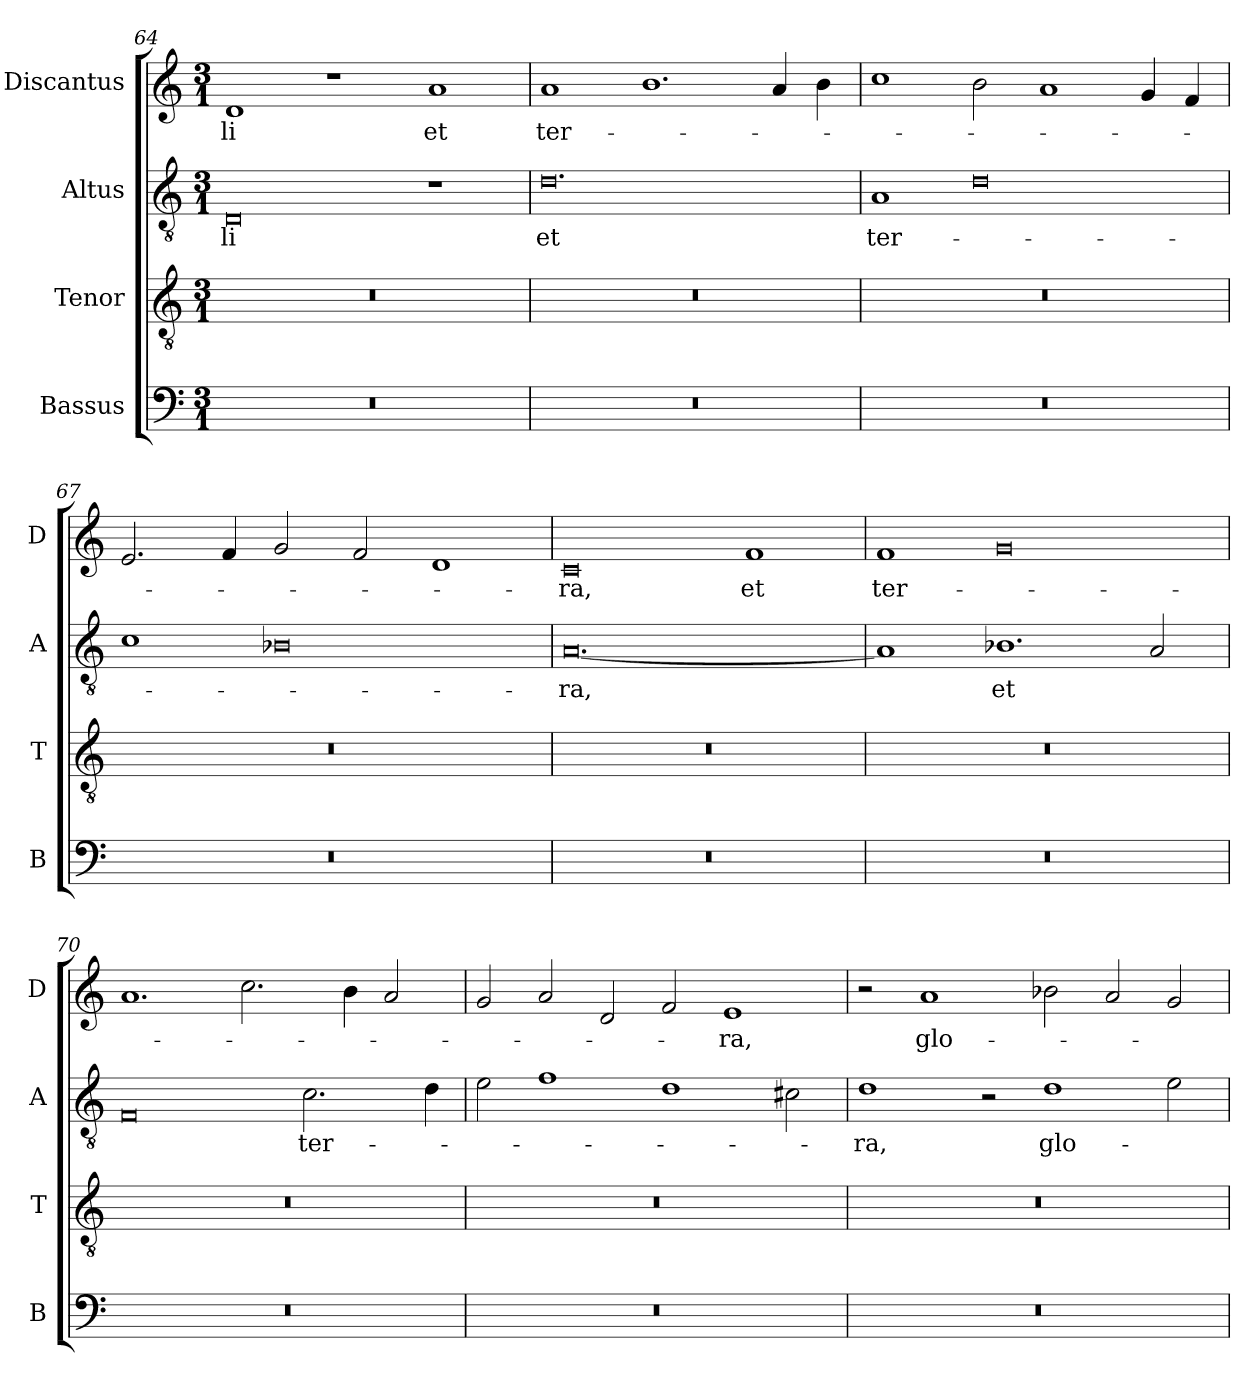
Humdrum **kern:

**kern	**kern	**kern	**text	**kern	**text
*part4	*part3	*part2	*part2	*part1	*part1
*staff4	*staff3	*staff2	*staff2	*staff1	*staff1
*I"Bassus	*I"Tenor	*I"Altus	*	*I"Discantus	*
*I'B	*I'T	*I'A	*	*I'D	*
*clefF4	*clefGv2	*clefGv2	*	*clefG2	*
*k[]	*k[]	*k[]	*	*k[]	*
*M3/1	*M3/1	*M3/1	*	*M3/1	*
=64	=64	=64	=64	=64	=64
0.r	0.r	0D	-li	1d	-li
.	.	.	.	1r	.
.	.	1r	.	1a	et
=65	=65	=65	=65	=65	=65
0.r	0.r	0.d	et	1a	ter-
.	.	.	.	1.b	.
.	.	.	.	4a	.
.	.	.	.	4b	.
=66	=66	=66	=66	=66	=66
0.r	0.r	1A	ter-	1cc	.
.	.	0d	.	2b	.
.	.	.	.	1a	.
.	.	.	.	4g	.
.	.	.	.	4f	.
=67	=67	=67	=67	=67	=67
0.r	0.r	1c	.	2.e	.
.	.	.	.	4f	.
.	.	0B-X	.	2g	.
.	.	.	.	2f	.
.	.	.	.	1d	.
=68	=68	=68	=68	=68	=68
0.r	0.r	[0.A	-ra,	0c	-ra,
.	.	.	.	1f	et
=69	=69	=69	=69	=69	=69
0.r	0.r	1A]	.	1f	ter-
.	.	1.B-X	et	0g	.
.	.	2A	.	.	.
=70	=70	=70	=70	=70	=70
0.r	0.r	0F	.	1.a	.
.	.	.	.	2.cc	.
.	.	2.c	ter-	.	.
.	.	.	.	4b	.
.	.	.	.	2a	.
.	.	4d	.	.	.
=71	=71	=71	=71	=71	=71
0.r	0.r	2e	.	2g	.
.	.	1f	.	2a	.
.	.	.	.	2d	.
.	.	1d	.	2f	.
.	.	.	.	1e	-ra,
.	.	2c#X	.	.	.
=72	=72	=72	=72	=72	=72
0.r	0.r	1d	-ra,	2r	.
.	.	.	.	1a	glo-
.	.	2r	.	.	.
.	.	1d	glo-	2b-X	.
.	.	.	.	2a	.
.	.	2e	.	2g	.
=	=	=	=	=	=
*-	*-	*-	*-	*-	*-
